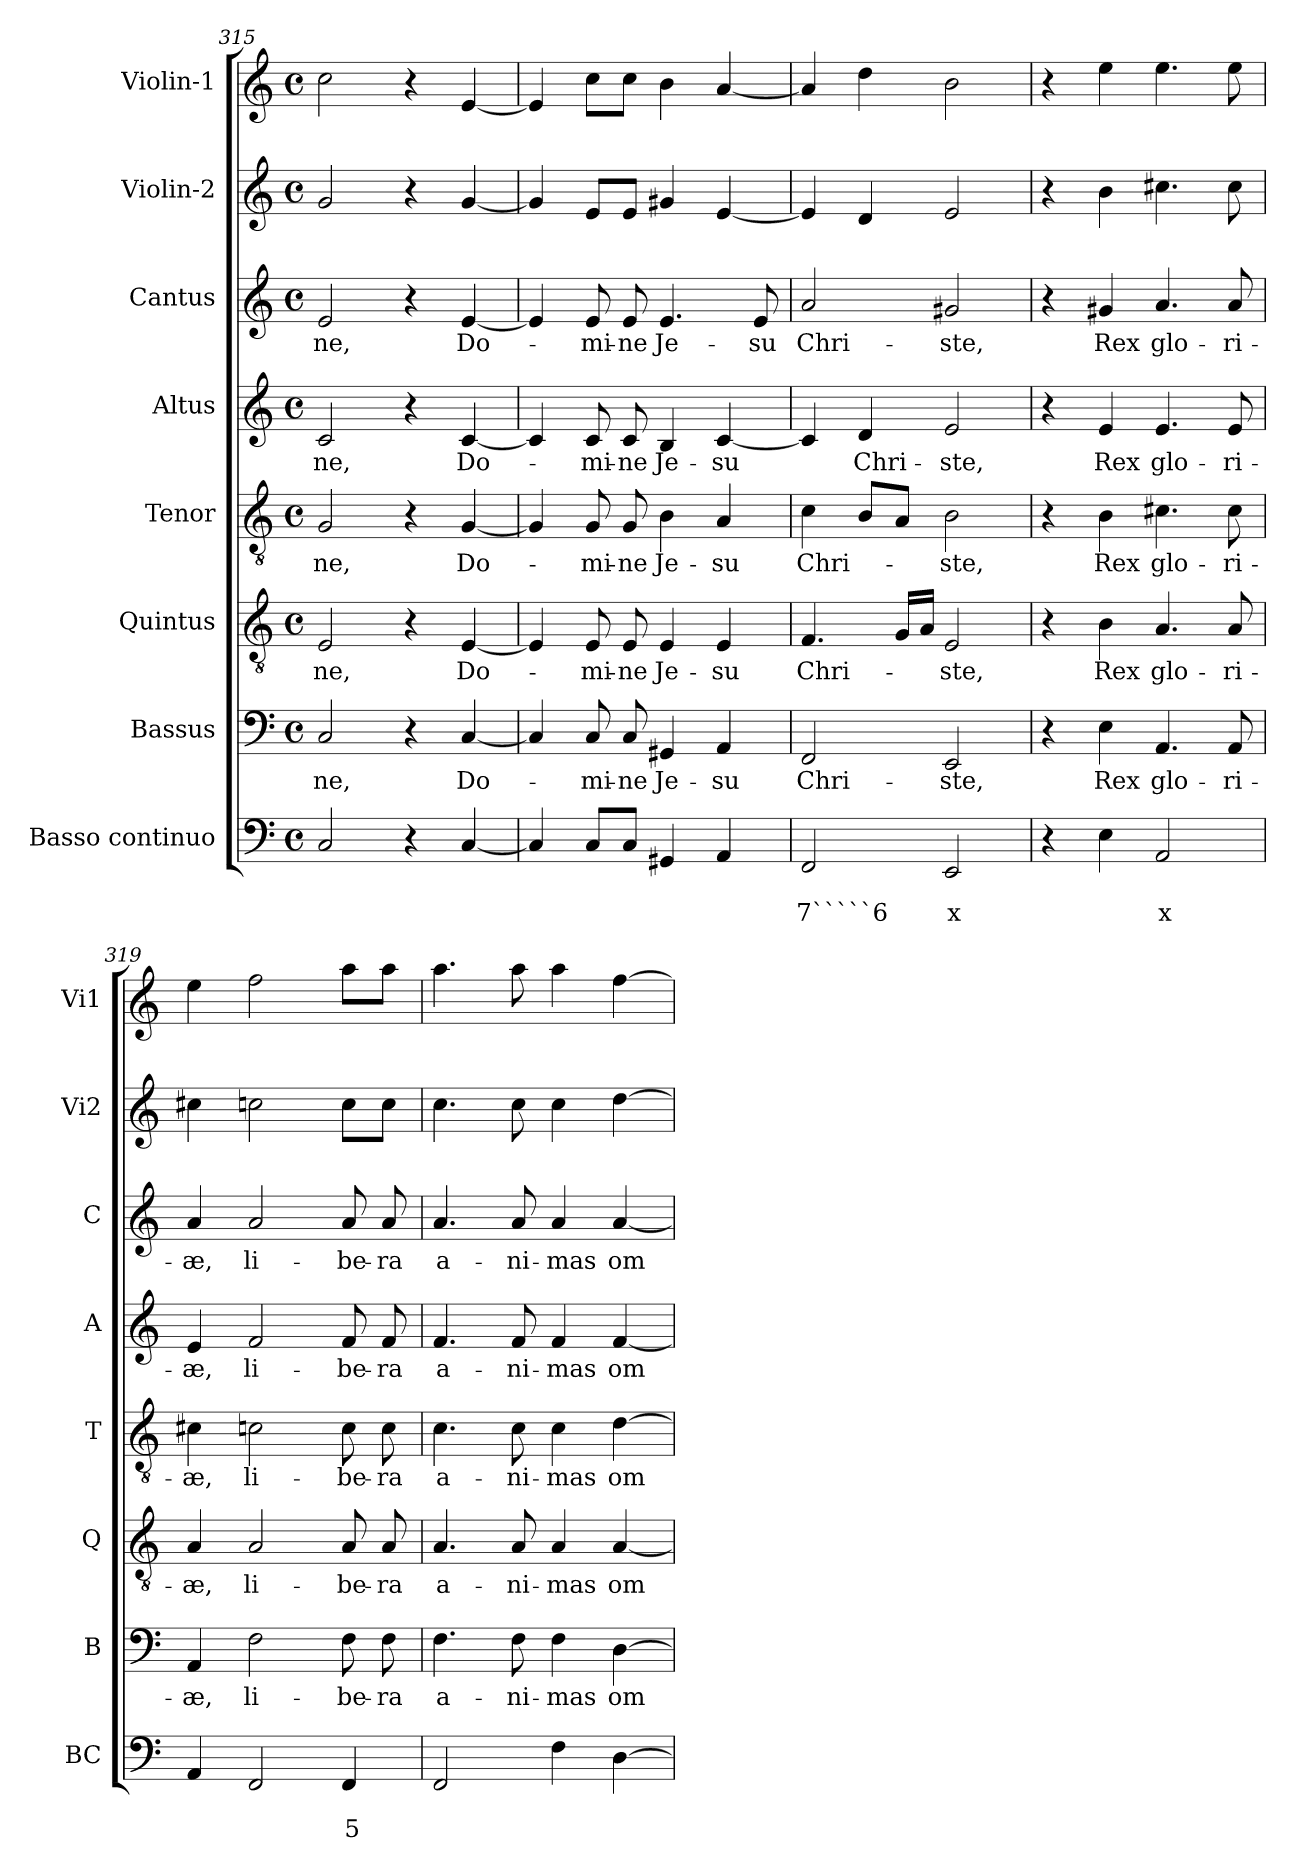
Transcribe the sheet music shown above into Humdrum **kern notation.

**kern	**text	**text	**kern	**text	**kern	**text	**kern	**text	**kern	**text	**kern	**text	**kern	**kern
*part8	*part8	*part8	*part7	*part7	*part6	*part6	*part5	*part5	*part4	*part4	*part3	*part3	*part2	*part1
*staff8	*staff8	*staff8	*staff7	*staff7	*staff6	*staff6	*staff5	*staff5	*staff4	*staff4	*staff3	*staff3	*staff2	*staff1
*I"Basso continuo	*	*	*I"Bassus	*	*I"Quintus	*	*I"Tenor	*	*I"Altus	*	*I"Cantus	*	*I"Violin-2	*I"Violin-1
*I'BC	*	*	*I'B	*	*I'Q	*	*I'T	*	*I'A	*	*I'C	*	*I'Vi2	*I'Vi1
*clefF4	*	*	*clefF4	*	*clefGv2	*	*clefGv2	*	*clefG2	*	*clefG2	*	*clefG2	*clefG2
*k[]	*	*	*k[]	*	*k[]	*	*k[]	*	*k[]	*	*k[]	*	*k[]	*k[]
*C:	*	*	*C:	*	*C:	*	*C:	*	*C:	*	*C:	*	*C:	*C:
*M4/4	*	*	*M4/4	*	*M4/4	*	*M4/4	*	*M4/4	*	*M4/4	*	*M4/4	*M4/4
*met(c)	*	*	*met(c)	*	*met(c)	*	*met(c)	*	*met(c)	*	*met(c)	*	*met(c)	*met(c)
=315	=315	=315	=315	=315	=315	=315	=315	=315	=315	=315	=315	=315	=315	=315
!	!	!	!	!LO:LY:b	!	!LO:LY:b	!	!LO:LY:b	!	!LO:LY:b	!	!LO:LY:b	!	!
2C/	.	.	2C/	-ne,	2E/	-ne,	2G/	-ne,	2c/	-ne,	2e/	-ne,	2g/	2cc\
4r	.	.	4r	.	4r	.	4r	.	4r	.	4r	.	4r	4r
!	!	!	!	!LO:LY:b	!	!LO:LY:b	!	!LO:LY:b	!	!LO:LY:b	!	!LO:LY:b	!	!
[4C/	.	.	[4C/	Do-	[4E/	Do-	[4G/	Do-	[4c/	Do-	[4e/	Do-	[4g/	[4e/
=316	=316	=316	=316	=316	=316	=316	=316	=316	=316	=316	=316	=316	=316	=316
4C/]	.	.	4C/]	.	4E/]	.	4G/]	.	4c/]	.	4e/]	.	4g/]	4e/]
!	!	!	!	!LO:LY:b	!	!LO:LY:b	!	!LO:LY:b	!	!LO:LY:b	!	!LO:LY:b	!	!
8C/L	.	.	8C/	-mi-	8E/	-mi-	8G/	-mi-	8c/	-mi-	8e/	-mi-	8e/L	8cc\L
!	!	!	!	!LO:LY:b	!	!LO:LY:b	!	!LO:LY:b	!	!LO:LY:b	!	!LO:LY:b	!	!
8C/J	.	.	8C/	-ne	8E/	-ne	8G/	-ne	8c/	-ne	8e/	-ne	8e/J	8cc\J
!	!	!	!	!LO:LY:b	!	!LO:LY:b	!	!LO:LY:b	!	!LO:LY:b	!	!LO:LY:b	!	!
4GG#X/	.	.	4GG#X/	Je-	4E/	Je-	4B\	Je-	4B/	Je-	4.e/	Je-	4g#X/	4b\
!	!	!	!	!LO:LY:b	!	!LO:LY:b	!	!LO:LY:b	!	!LO:LY:b	!	!	!	!
4AA/	.	.	4AA/	-su	4E/	-su	4A/	-su	[4c/	-su	.	.	[4e/	[4a/
!	!	!	!	!	!	!	!	!	!	!	!	!LO:LY:b	!	!
.	.	.	.	.	.	.	.	.	.	.	8e/	-su	.	.
=317	=317	=317	=317	=317	=317	=317	=317	=317	=317	=317	=317	=317	=317	=317
!	!	!LO:LY:b	!	!LO:LY:b	!	!LO:LY:b	!	!LO:LY:b	!	!	!	!LO:LY:b	!	!
2FF/	.	7`````6	2FF/	Chri-	4.F/	Chri-	4c\	Chri-	4c/]	.	2a/	Chri-	4e/]	4a/]
!	!	!	!	!	!	!	!	!	!	!LO:LY:b	!	!	!	!
.	.	.	.	.	.	.	8B/L	.	4d/	Chri-	.	.	4d/	4dd\
.	.	.	.	.	16G/LL	.	8A/J	.	.	.	.	.	.	.
.	.	.	.	.	16A/JJ	.	.	.	.	.	.	.	.	.
!	!	!LO:LY:b	!	!LO:LY:b	!	!LO:LY:b	!	!LO:LY:b	!	!LO:LY:b	!	!LO:LY:b	!	!
2EE/	.	x	2EE/	-ste,	2E/	-ste,	2B\	-ste,	2e/	-ste,	2g#X/	-ste,	2e/	2b\
=318	=318	=318	=318	=318	=318	=318	=318	=318	=318	=318	=318	=318	=318	=318
4r	.	.	4r	.	4r	.	4r	.	4r	.	4r	.	4r	4r
!	!	!	!	!LO:LY:b	!	!LO:LY:b	!	!LO:LY:b	!	!LO:LY:b	!	!LO:LY:b	!	!
4E\	.	.	4E\	Rex	4B\	Rex	4B\	Rex	4e/	Rex	4g#X/	Rex	4b\	4ee\
!	!	!LO:LY:b	!	!LO:LY:b	!	!LO:LY:b	!	!LO:LY:b	!	!LO:LY:b	!	!LO:LY:b	!	!
2AA/	.	x	4.AA/	glo-	4.A/	glo-	4.c#X\	glo-	4.e/	glo-	4.a/	glo-	4.cc#X\	4.ee\
!	!	!	!	!LO:LY:b	!	!LO:LY:b	!	!LO:LY:b	!	!LO:LY:b	!	!LO:LY:b	!	!
.	.	.	8AA/	-ri-	8A/	-ri-	8c#\	-ri-	8e/	-ri-	8a/	-ri-	8cc#\	8ee\
!!LO:LB:g=z
=319	=319	=319	=319	=319	=319	=319	=319	=319	=319	=319	=319	=319	=319	=319
!	!	!	!	!LO:LY:b	!	!LO:LY:b	!	!LO:LY:b	!	!LO:LY:b	!	!LO:LY:b	!	!
4AA/	.	.	4AA/	-æ,	4A/	-æ,	4c#X\	-æ,	4e/	-æ,	4a/	-æ,	4cc#X\	4ee\
!	!	!	!	!LO:LY:b	!	!LO:LY:b	!	!LO:LY:b	!	!LO:LY:b	!	!LO:LY:b	!	!
2FF/	.	.	2F\	li-	2A/	li-	2cn\	li-	2f/	li-	2a/	li-	2ccn\	2ff\
!	!	!LO:LY:b	!	!LO:LY:b	!	!LO:LY:b	!	!LO:LY:b	!	!LO:LY:b	!	!LO:LY:b	!	!
4FF/	.	5	8F\	-be-	8A/	-be-	8c\	-be-	8f/	-be-	8a/	-be-	8cc\L	8aa\L
!	!	!	!	!LO:LY:b	!	!LO:LY:b	!	!LO:LY:b	!	!LO:LY:b	!	!LO:LY:b	!	!
.	.	.	8F\	-ra	8A/	-ra	8c\	-ra	8f/	-ra	8a/	-ra	8cc\J	8aa\J
=320	=320	=320	=320	=320	=320	=320	=320	=320	=320	=320	=320	=320	=320	=320
!	!	!	!	!LO:LY:b	!	!LO:LY:b	!	!LO:LY:b	!	!LO:LY:b	!	!LO:LY:b	!	!
2FF/	.	.	4.F\	a-	4.A/	a-	4.c\	a-	4.f/	a-	4.a/	a-	4.cc\	4.aa\
!	!	!	!	!LO:LY:b	!	!LO:LY:b	!	!LO:LY:b	!	!LO:LY:b	!	!LO:LY:b	!	!
.	.	.	8F\	-ni-	8A/	-ni-	8c\	-ni-	8f/	-ni-	8a/	-ni-	8cc\	8aa\
!	!	!	!	!LO:LY:b	!	!LO:LY:b	!	!LO:LY:b	!	!LO:LY:b	!	!LO:LY:b	!	!
4F\	.	.	4F\	-mas	4A/	-mas	4c\	-mas	4f/	-mas	4a/	-mas	4cc\	4aa\
!	!	!	!	!LO:LY:b	!	!LO:LY:b	!	!LO:LY:b	!	!LO:LY:b	!	!LO:LY:b	!	!
[4D\	.	.	[4D\	om-	[4A/	om-	[4d\	om-	[4f/	om-	[4a/	om-	[4dd\	[4ff\
=	=	=	=	=	=	=	=	=	=	=	=	=	=	=
*-	*-	*-	*-	*-	*-	*-	*-	*-	*-	*-	*-	*-	*-	*-
